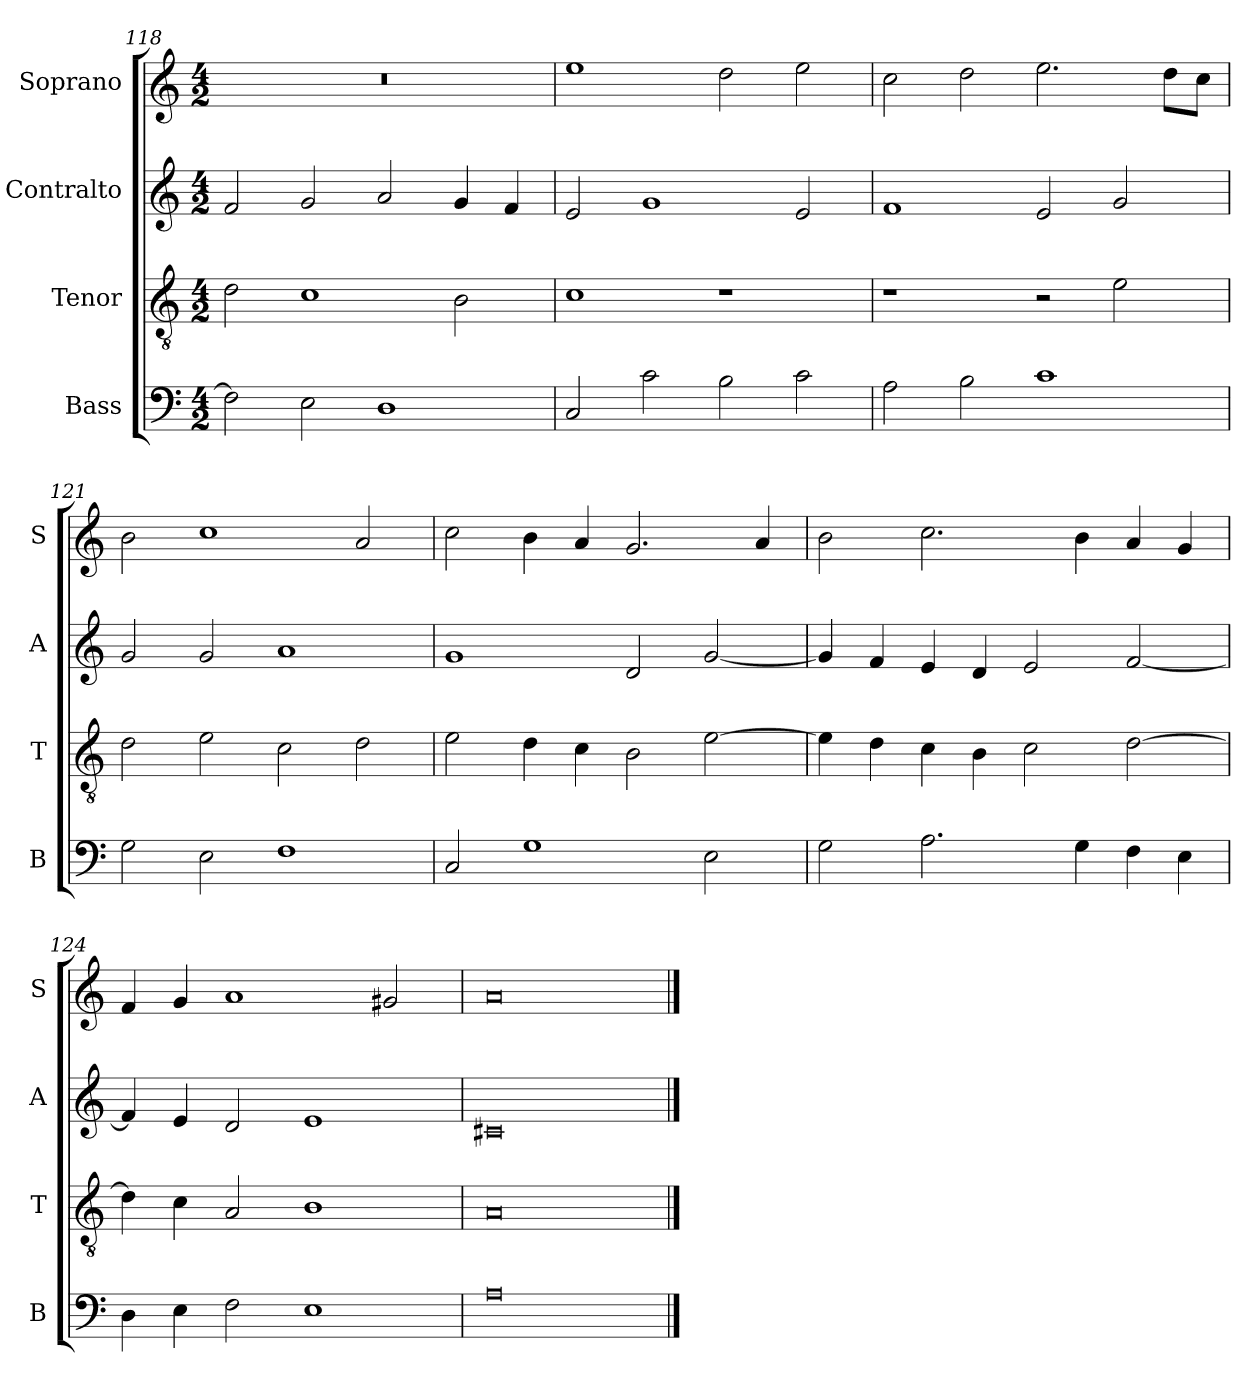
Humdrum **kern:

**kern	**kern	**kern	**kern
*part4	*part3	*part2	*part1
*staff4	*staff3	*staff2	*staff1
*I"Bass	*I"Tenor	*I"Contralto	*I"Soprano
*I'B	*I'T	*I'A	*I'S
*clefF4	*clefGv2	*clefG2	*clefG2
*k[]	*k[]	*k[]	*k[]
*A:aeo	*A:aeo	*A:aeo	*A:aeo
*M4/2	*M4/2	*M4/2	*M4/2
=118	=118	=118	=118
2F]	2d	2f	0r
2E	1c	2g	.
1D	.	2a	.
.	2B	4g	.
.	.	4f	.
=119	=119	=119	=119
2C	1c	2e	1ee
2c	.	1g	.
2B	1r	.	2dd
2c	.	2e	2ee
=120	=120	=120	=120
2A	1r	1f	2cc
2B	.	.	2dd
1c	2r	2e	2.ee
.	2e	2g	.
.	.	.	8dd\L
.	.	.	8cc\J
=121	=121	=121	=121
2G	2d	2g	2b
2E	2e	2g	1cc
1F	2c	1a	.
.	2d	.	2a
=122	=122	=122	=122
2C	2e	1g	2cc
1G	4d	.	4b
.	4c	.	4a
.	2B	2d	2.g
2E	[2e	[2g	.
.	.	.	4a
=123	=123	=123	=123
2G	4e]	4g]	2b
.	4d	4f	.
2.A	4c	4e	2.cc
.	4B	4d	.
.	2c	2e	.
4G	.	.	4b
4F	[2d	[2f	4a
4E	.	.	4g
=124	=124	=124	=124
4D	4d]	4f]	4f
4E	4c	4e	4g
2F	2A	2d	1a
1E	1B	1e	.
.	.	.	2g#X
=125	=125	=125	=125
0A	0A	0c#X	0a
==	==	==	==
*-	*-	*-	*-
